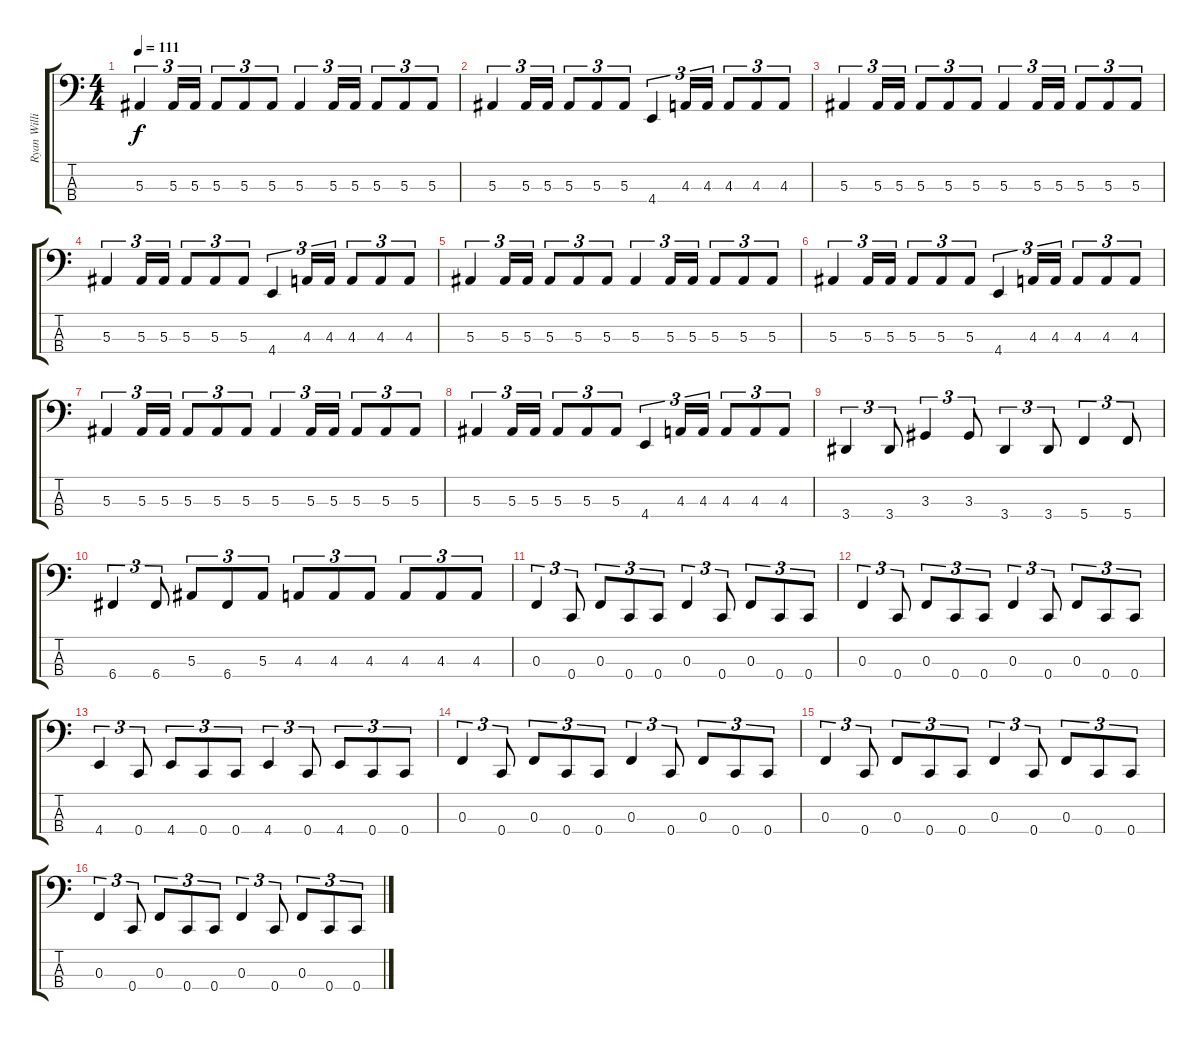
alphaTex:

\track ("Ryan Williams (Bass)" "Ryan Willi") {instrument electricbassfinger}
\staff {score tabs}
\tuning (Eb2 Bb1 F1 C1) {hide}
\ts (4 4)
\tempo 111
\clef f4
\ks c
5.3.4{tu (3 2) dy f instrument electricbassfinger} 5.3.16{tu (3 2)} 5.3.16{tu (3 2)} 5.3.8{tu (3 2)} 5.3.8{tu (3 2)} 5.3.8{tu (3 2)} 5.3.4{tu (3 2)} 5.3.16{tu (3 2)} 5.3.16{tu (3 2)} 5.3.8{tu (3 2)} 5.3.8{tu (3 2)} 5.3.8{tu (3 2)} |
5.3.4{tu (3 2)} 5.3.16{tu (3 2)} 5.3.16{tu (3 2)} 5.3.8{tu (3 2)} 5.3.8{tu (3 2)} 5.3.8{tu (3 2)} 4.4.4{tu (3 2)} 4.3.16{tu (3 2)} 4.3.16{tu (3 2)} 4.3.8{tu (3 2)} 4.3.8{tu (3 2)} 4.3.8{tu (3 2)} |
5.3.4{tu (3 2)} 5.3.16{tu (3 2)} 5.3.16{tu (3 2)} 5.3.8{tu (3 2)} 5.3.8{tu (3 2)} 5.3.8{tu (3 2)} 5.3.4{tu (3 2)} 5.3.16{tu (3 2)} 5.3.16{tu (3 2)} 5.3.8{tu (3 2)} 5.3.8{tu (3 2)} 5.3.8{tu (3 2)} |
5.3.4{tu (3 2)} 5.3.16{tu (3 2)} 5.3.16{tu (3 2)} 5.3.8{tu (3 2)} 5.3.8{tu (3 2)} 5.3.8{tu (3 2)} 4.4.4{tu (3 2)} 4.3.16{tu (3 2)} 4.3.16{tu (3 2)} 4.3.8{tu (3 2)} 4.3.8{tu (3 2)} 4.3.8{tu (3 2)} |
5.3.4{tu (3 2)} 5.3.16{tu (3 2)} 5.3.16{tu (3 2)} 5.3.8{tu (3 2)} 5.3.8{tu (3 2)} 5.3.8{tu (3 2)} 5.3.4{tu (3 2)} 5.3.16{tu (3 2)} 5.3.16{tu (3 2)} 5.3.8{tu (3 2)} 5.3.8{tu (3 2)} 5.3.8{tu (3 2)} |
5.3.4{tu (3 2)} 5.3.16{tu (3 2)} 5.3.16{tu (3 2)} 5.3.8{tu (3 2)} 5.3.8{tu (3 2)} 5.3.8{tu (3 2)} 4.4.4{tu (3 2)} 4.3.16{tu (3 2)} 4.3.16{tu (3 2)} 4.3.8{tu (3 2)} 4.3.8{tu (3 2)} 4.3.8{tu (3 2)} |
5.3.4{tu (3 2)} 5.3.16{tu (3 2)} 5.3.16{tu (3 2)} 5.3.8{tu (3 2)} 5.3.8{tu (3 2)} 5.3.8{tu (3 2)} 5.3.4{tu (3 2)} 5.3.16{tu (3 2)} 5.3.16{tu (3 2)} 5.3.8{tu (3 2)} 5.3.8{tu (3 2)} 5.3.8{tu (3 2)} |
5.3.4{tu (3 2)} 5.3.16{tu (3 2)} 5.3.16{tu (3 2)} 5.3.8{tu (3 2)} 5.3.8{tu (3 2)} 5.3.8{tu (3 2)} 4.4.4{tu (3 2)} 4.3.16{tu (3 2)} 4.3.16{tu (3 2)} 4.3.8{tu (3 2)} 4.3.8{tu (3 2)} 4.3.8{tu (3 2)} |
3.4.4{tu (3 2)} 3.4.8{tu (3 2)} 3.3.4{tu (3 2)} 3.3.8{tu (3 2)} 3.4.4{tu (3 2)} 3.4.8{tu (3 2)} 5.4.4{tu (3 2)} 5.4.8{tu (3 2)} |
6.4.4{tu (3 2)} 6.4.8{tu (3 2)} 5.3.8{tu (3 2)} 6.4.8{tu (3 2)} 5.3.8{tu (3 2)} 4.3.8{tu (3 2)} 4.3.8{tu (3 2)} 4.3.8{tu (3 2)} 4.3.8{tu (3 2)} 4.3.8{tu (3 2)} 4.3.8{tu (3 2)} |
0.3.4{tu (3 2)} 0.4.8{tu (3 2)} 0.3.8{tu (3 2)} 0.4.8{tu (3 2)} 0.4.8{tu (3 2)} 0.3.4{tu (3 2)} 0.4.8{tu (3 2)} 0.3.8{tu (3 2)} 0.4.8{tu (3 2)} 0.4.8{tu (3 2)} |
0.3.4{tu (3 2)} 0.4.8{tu (3 2)} 0.3.8{tu (3 2)} 0.4.8{tu (3 2)} 0.4.8{tu (3 2)} 0.3.4{tu (3 2)} 0.4.8{tu (3 2)} 0.3.8{tu (3 2)} 0.4.8{tu (3 2)} 0.4.8{tu (3 2)} |
4.4.4{tu (3 2)} 0.4.8{tu (3 2)} 4.4.8{tu (3 2)} 0.4.8{tu (3 2)} 0.4.8{tu (3 2)} 4.4.4{tu (3 2)} 0.4.8{tu (3 2)} 4.4.8{tu (3 2)} 0.4.8{tu (3 2)} 0.4.8{tu (3 2)} |
0.3.4{tu (3 2)} 0.4.8{tu (3 2)} 0.3.8{tu (3 2)} 0.4.8{tu (3 2)} 0.4.8{tu (3 2)} 0.3.4{tu (3 2)} 0.4.8{tu (3 2)} 0.3.8{tu (3 2)} 0.4.8{tu (3 2)} 0.4.8{tu (3 2)} |
0.3.4{tu (3 2)} 0.4.8{tu (3 2)} 0.3.8{tu (3 2)} 0.4.8{tu (3 2)} 0.4.8{tu (3 2)} 0.3.4{tu (3 2)} 0.4.8{tu (3 2)} 0.3.8{tu (3 2)} 0.4.8{tu (3 2)} 0.4.8{tu (3 2)} |
0.3.4{tu (3 2)} 0.4.8{tu (3 2)} 0.3.8{tu (3 2)} 0.4.8{tu (3 2)} 0.4.8{tu (3 2)} 0.3.4{tu (3 2)} 0.4.8{tu (3 2)} 0.3.8{tu (3 2)} 0.4.8{tu (3 2)} 0.4.8{tu (3 2)}
